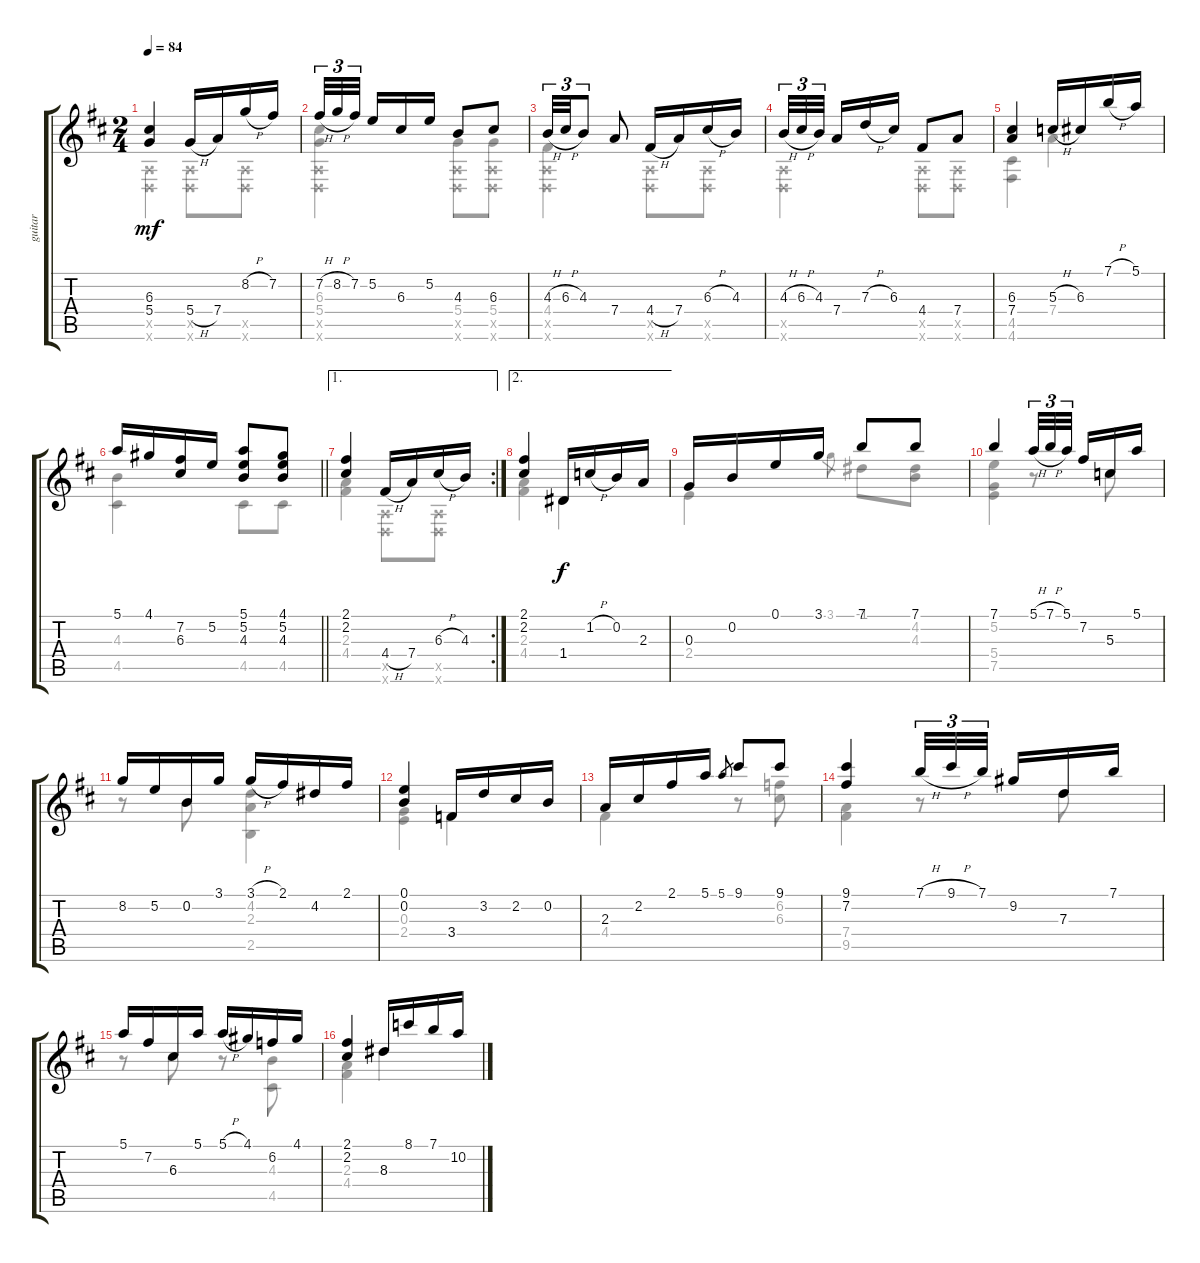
\track ("guitar" "guitar") {instrument acousticguitarnylon}
\staff {score tabs}
\tuning (E4 B3 G3 D3 A2 D2) {hide}
\voice
\ts (2 4)
\tempo 84
\clef g2
\ks d
(6.3 5.4).4{dy mf} 5.4{h}.16 7.4.16 8.2{h}.16 7.2.16 |
7.2{h}.32{tu (3 2)} 8.2{h}.32{tu (3 2)} 7.2.32{tu (3 2) beam splitsecondary} 5.2.16 6.3.16 5.2.16 4.3.8 6.3.8 |
4.3{h}.32{tu (3 2)} 6.3{h}.32{tu (3 2)} 4.3.8{tu (3 2)} 7.4.8 4.4{h}.16 7.4.16 6.3{h}.16 4.3.16 |
4.3{h}.32{tu (3 2)} 6.3{h}.32{tu (3 2)} 4.3.32{tu (3 2) beam splitsecondary} 7.4.16 7.3{h}.16 6.3.16 4.4.8 7.4.8 |
(6.3 7.4).4 5.3{h}.16 6.3.16 7.1{h}.16 5.1.16 |
\barLineRight lightlight
5.1.16 4.1.16 (7.2 6.3).16 5.2.16 (5.1 5.2 4.3).8 (4.1 5.2 4.3).8 |
\ae 1
\rc 2
(2.1 2.2).4 4.4{h}.16 7.4.16 6.3{h}.16 4.3.16 |
\ae 2
(2.1 2.2).4 1.4.16{dy f} 1.2{h}.16 0.2.16 2.3.16 |
0.3.16 0.2.16 0.1.16 3.1.16 7.1.8 7.1.8 |
7.1.4 5.1{h}.32{tu (3 2)} 7.1{h}.32{tu (3 2)} 5.1.32{tu (3 2) beam splitsecondary} 7.2.16 5.3.16 5.1.16 |
8.2.16 5.2.16 0.2.16 3.1.16 3.1{h}.16 2.1.16 4.2.16 2.1.16 |
(0.1 0.2).4 3.4.16 3.2.16 2.2.16 0.2.16 |
2.3.16 2.2.16 2.1.16 5.1.16 5.1.8{gr} 9.1.8 9.1.8 |
(9.1 7.2).4 7.1{h}.32{tu (3 2)} 9.1{h}.32{tu (3 2)} 7.1.32{tu (3 2) beam splitsecondary} 9.2.16 7.3.16 7.1.16 |
5.1.16 7.2.16 6.3.16 5.1.16 5.1{h}.16 4.1.16 6.2.16 4.1.16 |
(2.1 2.2).4 8.3.16 8.1.16 7.1.16 10.2.16
\voice
\clef g2
\ottava regular
\simile none
\ks d
(0.5{x} 0.6{x}).4{dy mf} (0.5{x} 0.6{x}).8 (0.5{x} 0.6{x}).8 |
(6.3 5.4 0.5{x} 0.6{x}).4 (5.4 0.5{x} 0.6{x}).8 (5.4 0.5{x} 0.6{x}).8 |
(4.4 0.5{x} 0.6{x}).4 (0.5{x} 0.6{x}).8 (0.5{x} 0.6{x}).8 |
(0.5{x} 0.6{x}).4 (0.5{x} 0.6{x}).8 (0.5{x} 0.6{x}).8 |
(4.5 4.6).4 7.4.4 |
\barLineRight lightlight
(4.3 4.5).4 4.5.8 4.5.8 |
(2.3 4.4).4 (0.5{x} 0.6{x}).8 (0.5{x} 0.6{x}).8 |
(2.3 4.4).4 1.4.4{dy f} |
2.4.4 3.1.8{gr} -1.1.8 (4.2 4.3).8 |
(5.2 5.4 7.5).4 r.8 5.3.8 |
r.8 0.2.8 (4.2 2.3 2.5).4 |
(0.3 2.4).4 3.4.4 |
4.4.4 r.8 (6.2 6.3).8 |
(7.4 9.5).4 r.8 7.3.8 |
r.8 6.3.8 r.8 (4.3 4.5).8 |
(2.3 4.4).4 8.3.4
